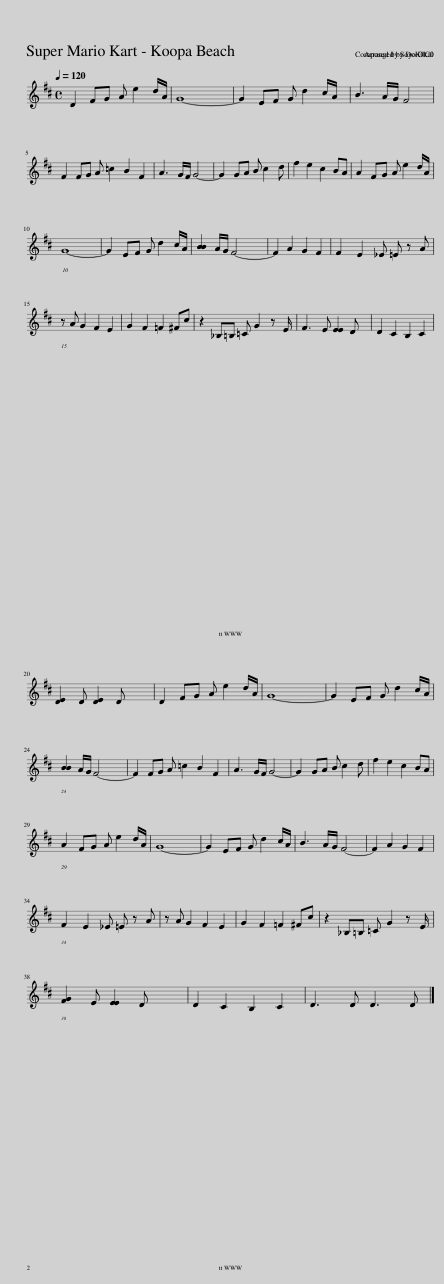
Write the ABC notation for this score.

X:1
L:1/8
Q:1/4=120
M:4/4
I:linebreak $
K:none
V:1 treble transpose=-2
V:1
[K:D] D2 FG A e2 d/A/ | G8- | G2 EF G d2 c/A/ x/ | B3 A/G/ F4 |$ F2 FG A =c2 B2 F2 | %5
 A3 G/F/ G4- | G2 GA B c2 d | f2 e2 c2 BA | A2 FG A e2 d/A/ |$ G8- | %10
 G2 EF G d2 c/A/ | [BB]2 A/G/ F4- x | F2 A2 G2 F2 | F2 E2 _E =E z A |$ z A G2 F2 E2 | %15
 G2 F2 =F2 ^Fc | z2 _B,=B, =C G2 z E/ | F3 E [EE]2 D x | D2 C2 B,2 C2 |$ [DE]2 D [DE]2 D x2 | %20
 D2 FG A e2 d/A/ | G8- | G2 EF G d2 c/A/ |$ [BB]2 A/G/ F4- x | F2 FG A =c2 B2 F2 | %25
 A3 G/F/ G4- | G2 GA B c2 d | f2 e2 c2 BA |$ A2 FG A e2 d/A/ | G8- | %30
 G2 EF G d2 c/A/ | B3 A/G/ F4- | F2 A2 G2 F2 |$ F2 E2 _E =E z A | z A G2 F2 E2 | %35
 G2 F2 =F2 ^Fc | z2 _B,=B, =C G2 z E/ |$ [FG]2 E [EE]2 D x2 | D2 C2 B,2 C2 | D3 D D3 D |] %40
